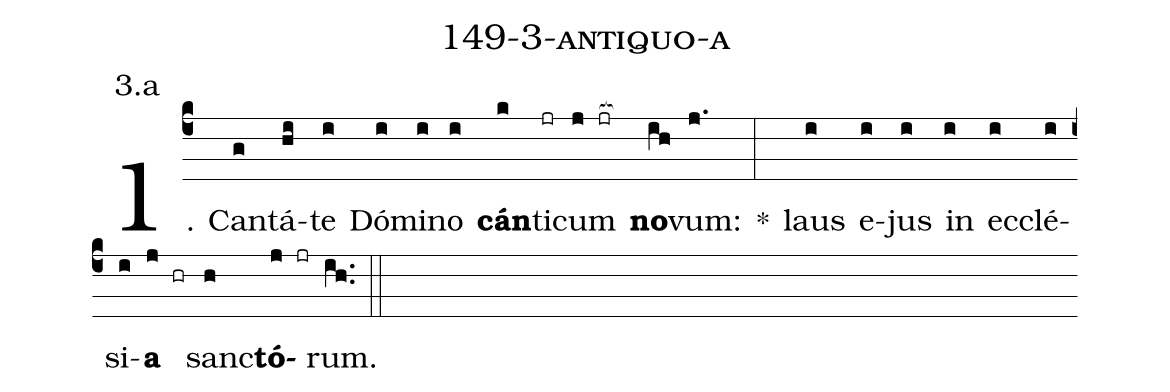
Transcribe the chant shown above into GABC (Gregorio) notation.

name: 149-3-antiquo-a;
annotation: 3.a;
%%
(c4)1. Can(g)tá(hi)te(i) Dó(i)mi(i)no(i) <b>cán</b>(k)ti(jr)cum(j jr[ocb:1{]) <b>no</b>(ih[ocb:0}])vum:(j.) *(:) laus(i) e(i)jus(i) in(i) ec(i)clé(i)si(i)<b>a</b>(j hr) sanc(h)<b>tó</b>(j jr)rum.(ih..) (::)
